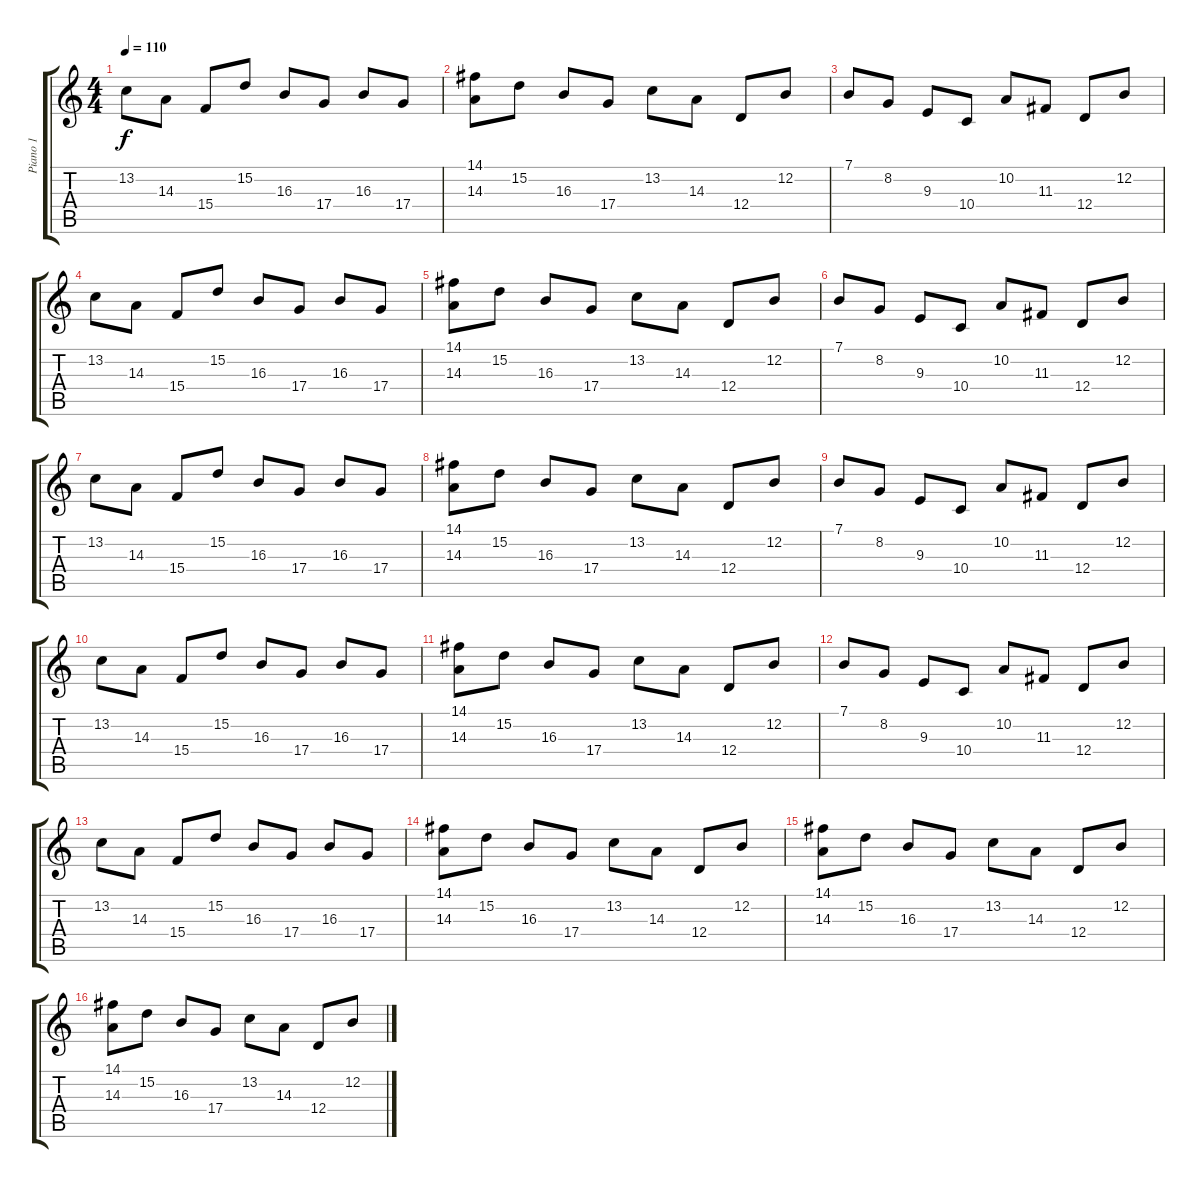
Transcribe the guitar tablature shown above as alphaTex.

\track ("Piano 1" "Piano 1") {instrument electricpiano2}
\staff {score tabs}
\tuning (E4 B3 G3 D3 A2 E2) {hide}
\ts (4 4)
\tempo 110
\clef g2
\ks c
13.2.8{dy f} 14.3.8 15.4.8 15.2.8 16.3.8 17.4.8 16.3.8 17.4.8 |
(14.1 14.3).8 15.2.8 16.3.8 17.4.8 13.2.8 14.3.8 12.4.8 12.2.8 |
7.1.8 8.2.8 9.3.8 10.4.8 10.2.8 11.3.8 12.4.8 12.2.8 |
13.2.8 14.3.8 15.4.8 15.2.8 16.3.8 17.4.8 16.3.8 17.4.8 |
(14.1 14.3).8 15.2.8 16.3.8 17.4.8 13.2.8 14.3.8 12.4.8 12.2.8 |
7.1.8 8.2.8 9.3.8 10.4.8 10.2.8 11.3.8 12.4.8 12.2.8 |
13.2.8 14.3.8 15.4.8 15.2.8 16.3.8 17.4.8 16.3.8 17.4.8 |
(14.1 14.3).8 15.2.8 16.3.8 17.4.8 13.2.8 14.3.8 12.4.8 12.2.8 |
7.1.8 8.2.8 9.3.8 10.4.8 10.2.8 11.3.8 12.4.8 12.2.8 |
13.2.8 14.3.8 15.4.8 15.2.8 16.3.8 17.4.8 16.3.8 17.4.8 |
(14.1 14.3).8 15.2.8 16.3.8 17.4.8 13.2.8 14.3.8 12.4.8 12.2.8 |
7.1.8 8.2.8 9.3.8 10.4.8 10.2.8 11.3.8 12.4.8 12.2.8 |
13.2.8 14.3.8 15.4.8 15.2.8 16.3.8 17.4.8 16.3.8 17.4.8 |
(14.1 14.3).8 15.2.8 16.3.8 17.4.8 13.2.8 14.3.8 12.4.8 12.2.8 |
(14.1 14.3).8 15.2.8 16.3.8 17.4.8 13.2.8 14.3.8 12.4.8 12.2.8 |
(14.1 14.3).8 15.2.8 16.3.8 17.4.8 13.2.8 14.3.8 12.4.8 12.2.8
